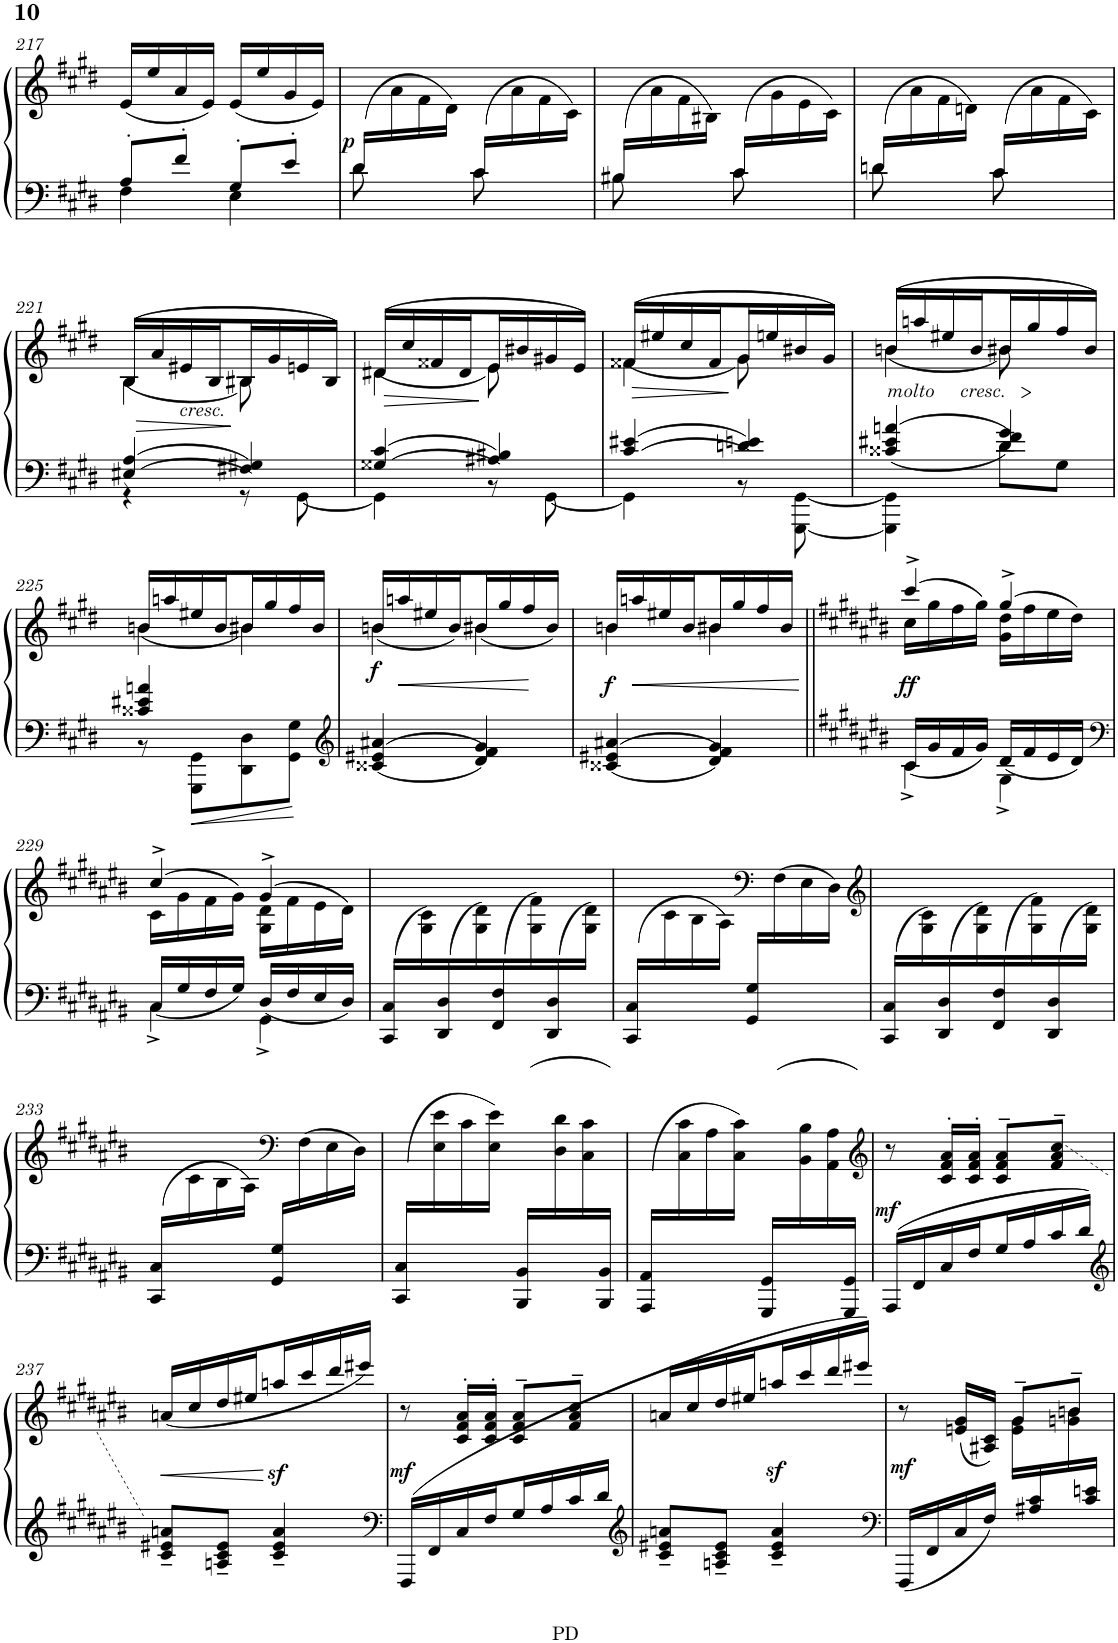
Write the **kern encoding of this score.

**kern	**kern	**dynam
*part1	*part1	*part1
*staff2	*staff1	*staff1/2
*I"Piano	*	*
*I'Pno.	*	*
!!LO:PB:g=z
*clefF4	*clefG2	*
*k[f#c#g#d#]	*k[f#c#g#d#]	*
*M2/4	*M2/4	*
=217	=217	=217
*^	*	*
8A'/L	4F#\	(16e/LL	.
.	.	16ee/	.
8f#'/J	.	16a/	.
.	.	16e'/JJ)	.
8G#'/L	4E\	(16e/LL	.
.	.	16ee/	.
8e'/J	.	16g#/	.
.	.	16e'/JJ)	.
=218	=218	=218	=218
!	!	!	!LO:DY:b
(16d#/LL	8d#'<\	16ryy	p
8.ryy	.	16a\	.
.	8ryy	16f#\	.
.	.	16d#\JJ)	.
(16c#/LL	8c#'<\	16ryy	.
8.ryy	.	16a\	.
.	8ryy	16f#\	.
.	.	16c#\JJ)	.
=219	=219	=219	=219
(16B#X/LL	8B#'<\	16ryy	.
8.ryy	.	16a\	.
.	8ryy	16f#\	.
.	.	16B#X\JJ)	.
(16c#/LL	8c#'<\	16ryy	.
8.ryy	.	16g#\	.
.	8ryy	16e\	.
.	.	16c#\JJ)	.
=220	=220	=220	=220
(16dn/LL	8d'<\	16ryy	.
8.ryy	.	16a\	.
.	8ryy	16f#\	.
.	.	16dn\JJ)	.
(16c#/LL	8c#'<\	16ryy	.
8.ryy	.	16a\	.
.	8ryy	16f#\	.
.	.	16c#\JJ)	.
!!LO:LB:g=z
=221	=221	=221	=221
!	!	!	!LO:HP:b
*	*	*^	*
4E#X/ 4A/	4r	(16B/LL	(4B\	>
.	.	16a/	.	.
!	!	!LO:TX:b:i:t=cresc.	!	!
.	.	16e#X/	.	.
.	.	16B/J	.	.
4F#X/ 4G#X/	8r	16B#X/L	8B#\)	]
.	.	16g#/	.	.
.	[8GG#\	16en/	8ryy	.
.	.	16B#/JJ)	.	.
=222	=222	=222	=222	=222
!	!	!	!	!LO:HP:b
4G##X/ 4c#/	4GG#\]	(16d#X/LL	(4d#\	>
.	.	16cc#/	.	.
.	.	16f##X/	.	.
.	.	16d#/J	.	.
4A#X/ 4B#X/	8r	16e/L	8e\)	]
.	.	16b#X/	.	.
.	[8GG#^\	16g#X/	8ryy	.
.	.	16e/JJ)	.	.
=223	=223	=223	=223	=223
!	!	!	!	!LO:HP:b
4c#/ 4e#X/	4GG#\]	(16f##X/LL	(4f##\	>
.	.	16ee#X/	.	.
.	.	16cc#/	.	.
.	.	16f##/J	.	.
4dn/ 4en/	8r	16g#/L	8g#\)	]
.	.	16een/	.	.
.	[8GGG#\^ [8GG#\^	16b#X/	8ryy	.
.	.	16g#/JJ)	.	.
=224	=224	=224	=224	=224
!	!	!LO:TX:b:i:t=molto     cresc.	!	!
!	!	!	!	!LO:HP:b
4c##X/ 4e#X/ 4an/	4GGG#\] 4GG#\]	(16bn/LL	(4b\	>
.	.	16aan/	.	.
.	.	16ee#X/	.	.
.	.	16b/J	.	.
4d#/ 4f#/ 4g#/	8d#\L	16b#X/L	8b#\)	]
.	.	16gg#/	.	.
.	8G#\J	16ff#/	8ryy	.
.	.	16b#/JJ)	.	.
!!LO:LB:g=z	!!
=225	=225	=225	=225	=225
4c##X/ 4e#X/ 4an/	8r	16bn/LL	(4b\	.
.	.	16aan/	.	.
!	!	!	!	!LO:HP:b=2
.	8GGG#\ 8GG#\L	16ee#X/	.	<
.	.	16b/J	.	.
4ryy	8DD#\ 8D#\	16b#X/L	4b#\)	.
.	.	16gg#/	.	.
.	8GG#\ 8G#\J	16ff#/	.	.
.	.	16b#/JJ	.	.
*v	*v	*	*	*
=226	=226	=226	=226
*clefG2	*	*	*
!	!	!	!LO:DY:b
4c##X/ 4e#X/ 4a#X/	(<16bn/LL	4b\	f
!	!	!	!LO:HP:b
.	16aan/	.	<
.	16ee#X/	.	.
.	16b/J)	.	.
4d#/ 4f#/ 4g#/	(<16b#X/L	4b#\	.
.	16gg#/	.	.
.	16ff#/	.	.
.	16b#/JJ)	.	[
=227	=227	=227	=227
!	!	!	!LO:DY:b
4c##X/ 4e#X/ 4a#X/	16bn/LL	4b\	f
!	!	!	!LO:HP:b
.	16aan/	.	<
.	16ee#X/	.	.
.	16b/J	.	.
4d#/ 4f#/ 4g#/	16b#X/L	4b#\	.
.	16gg#/	.	.
.	16ff#/	.	.
.	16b#/JJ	.	[
=228||	=228||	=228||	=228||
*k[f#c#g#d#a#e#b#]	*k[f#c#g#d#a#e#b#]	*	*
*^	*	*	*
!	!	!	!	!LO:DY:b
16c#/LL	4c#^\	(>4ccc#^/	16cc#\LL	ff
16g#/	.	.	16gg#\	.
16f#/	.	.	16ff#\	.
16g#/JJ	.	.	16gg#\JJ)	.
16d#/LL	4G#^\	(>4gg#^/	16g#\ 16dd#\LL	.
16f#/	.	.	16ff#\	.
16e#/	.	.	16ee#\	.
16d#/JJ	.	.	16dd#\JJ)	.
!!LO:LB:g=z	!!
=229	=229	=229	=229	=229
*clefF4	*	*	*	*
16C#/LL	4C#^\	(>4cc#^/	16c#\LL	.
16G#/	.	.	16g#\	.
16F#/	.	.	16f#\	.
16G#/JJ	.	.	16g#\JJ)	.
16D#/LL	4GG#^\	(>4g#^/	16G#\ 16d#\LL	.
16F#/	.	.	16f#\	.
16E#/	.	.	16e#\	.
16D#/JJ	.	.	16d#\JJ)	.
*v	*v	*	*	*
=230	=230	=230	=230
(16CC#/ 16C#/LL	2ryy	16ryy	.
16ryy	.	16G#\ 16c#\)	.
(16DD#/ 16D#/	.	16ryy	.
16ryy	.	16G#\ 16d#\)	.
(16FF#/ 16F#/	.	16ryy	.
16ryy	.	16G#\ 16f#\)	.
(16DD#/ 16D#/	.	16ryy	.
16ryy	.	16G#\ 16d#\JJ)	.
=231	=231	=231	=231
(16CC#/^ 16C#/^LL	4ryy	16ryy	.
8.ryy	.	16c#\	.
.	.	16B#\	.
.	.	16A#\JJ)	.
16GG#/^ 16G#/^LL	16ryy	16ryy	.
*	*clefF4	*	*
8.ryy	8.ryy	(16F#\	.
.	.	16E#\	.
.	.	16D#\JJ)	.
=232	=232	=232	=232
*	*clefG2	*	*
(16CC#/ 16C#/LL	2ryy	16ryy	.
16ryy	.	16G#\ 16c#\)	.
(16DD#/ 16D#/	.	16ryy	.
16ryy	.	16G#\ 16d#\)	.
(16FF#/ 16F#/	.	16ryy	.
16ryy	.	16G#\ 16f#\)	.
(16DD#/ 16D#/	.	16ryy	.
16ryy	.	16G#\ 16d#\JJ)	.
!!LO:LB:g=z	!!
=233	=233	=233	=233
(16CC#/^ 16C#/^LL	4ryy	16ryy	.
8.ryy	.	16c#\	.
.	.	16B#\	.
.	.	16A#\JJ)	.
16GG#/^ 16G#/^LL	16ryy	16ryy	.
*	*clefF4	*	*
8.ryy	8.ryy	(16F#\	.
.	.	16E#\	.
.	.	16D#\JJ)	.
=234	=234	=234	=234
(16CC#/^ 16C#/^LL	2ryy	16ryy	.
8.ryy	.	16E#\ 16e#\	.
.	.	16c#\	.
.	.	16E#\ 16e#\JJ)	.
16BBB#/^ 16BB#/^LL	.	16ryy	.
8ryy	.	16D#\ 16d#\	.
.	.	16C#\ 16c#\	.
16BBB#/^ 16BB#/^JJ	.	16ryy	.
=235	=235	=235	=235
(16AAA#/^ 16AA#/^LL	2ryy	16ryy	.
8.ryy	.	16C#\ 16c#\	.
.	.	16A#\	.
.	.	16C#\ 16c#\JJ)	.
16GGG#/^ 16GG#/^LL	.	16ryy	.
8ryy	.	16BB#\ 16B#\	.
.	.	16AA#\ 16A#\	.
16GGG#/^ 16GG#/^JJ	.	16ryy	.
*	*v	*v	*
=236	=236	=236
*	*clefG2	*
*	*^	*
!	!	!	!LO:DY:b
*	*v	*v	*
16AAA#^/LL	8r	mf
16FF#/	.	.
16C#/	16c#/'> 16f#/'> 16a#/'>LL	.
16F#/J	16c#/'> 16f#/'> 16a#/'>JJ	.
16G#/L	8c#/~> 8f#/~> 8a#/~>L	.
16A#/	.	.
16c#/	8f#/~> 8a#/~> 8cc#/~>J	.
16d#/JJ	.	.
!!LO:LB:g=z
=237	=237	=237
*clefG2	*	*
8c#/~ 8e#X/~ 8an/~L	(16an/LL	.
.	16cc#/	.
8An/~ 8c#/~ 8e#/~J	16dd#/	.
.	16ee#X/J	.
4c#/z>~ 4e#/z>~ 4a/z>~	16aan/L	[
.	16ccc#/	.
.	16ddd#/	.
.	16eee#X/JJ)	.
=238	=238	=238
*clefF4	*	*
!	!	!LO:DY:b
(>16FFF#^/LL	8r	mf
16FF#/	.	.
16C#/	16c#/'> 16f#/'> 16a#/'>LL	.
16F#/J	16c#/'> 16f#/'> 16a#/'>JJ	.
16G#/L	8c#/~> 8f#/~> 8a#/~>L	.
16A#/	.	.
16c#/	8f#/~> 8a#/~> 8cc#/~>J	.
16d#/JJ	.	.
=239	=239	=239
*clefG2	*	*
8c#/~ 8e#X/~ 8an/~L	16an/LL	.
.	16cc#/	.
8An/~ 8c#/~ 8e#/~J	16dd#/	.
.	16ee#X/J	.
4c#/z>~ 4e#/z>~ 4a/z>~	16aan/L	.
.	16ccc#/	.
.	16ddd#/	.
.	16eee#X/JJ)	.
=240	=240	=240
*clefF4	*	*
*	*^	*
!	!	!	!LO:DY:b
16FFF#^/LL	8r	4ryy	mf
16FF#^/	.	.	.
16C#/	(16en/ 16g#/LL	.	.
16F#/JJ	16A#X/ 16c#/JJ)	.	.
16ryy	8g#~>/L	16e\ 16g#\LL	.
16A#X/ 16c#/	.	16ryy	.
16ryy	8bn~>/J	16gn\ 16b\	.
16c#/ 16en/JJ	.	16ryy	.
*	*v	*v	*
=	=	=
*-	*-	*-
